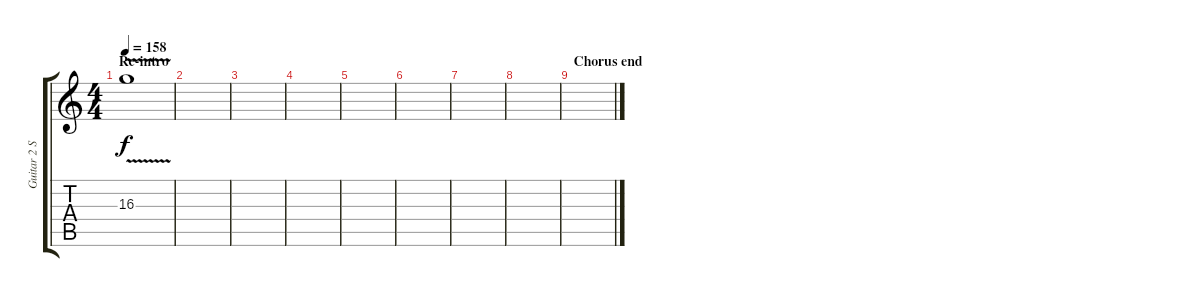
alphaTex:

\track ("Guitar 2 Solo " "Guitar 2 S") {instrument distortionguitar}
\staff {score tabs}
\tuning (C4 G3 Eb3 Bb2 F2 C2) {hide}
\ts (4 4)
\section ("" "Re-intro")
\tempo 158
\clef g2
\ks c
16.3{v}.1{dy f} |
|
|
|
|
|
|
|
\section ("" "Chorus end")
